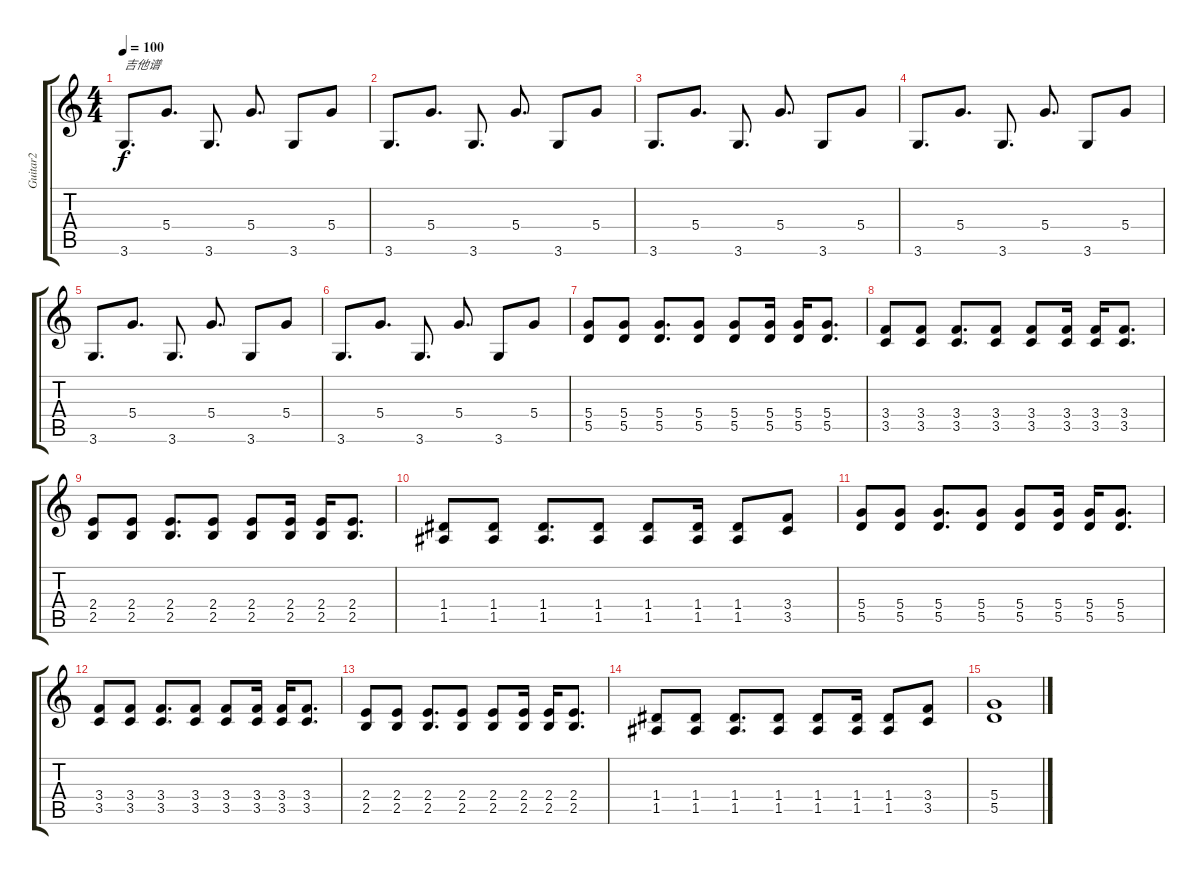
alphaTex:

\track ("Guitar2" "Guitar2") {instrument acousticguitarsteel}
\staff {score tabs}
\tuning (E4 B3 G3 D3 A2 E2) {hide}
\ts (4 4)
\tempo 100
\clef g2
\ks c
3.6.8{d txt "吉他谱" dy f instrument acousticguitarsteel} 5.4.8{d} 3.6.8{d} 5.4.8{d} 3.6.8 5.4.8 |
3.6.8{d} 5.4.8{d} 3.6.8{d} 5.4.8{d} 3.6.8 5.4.8 |
3.6.8{d} 5.4.8{d} 3.6.8{d} 5.4.8{d} 3.6.8 5.4.8 |
3.6.8{d} 5.4.8{d} 3.6.8{d} 5.4.8{d} 3.6.8 5.4.8 |
3.6.8{d} 5.4.8{d} 3.6.8{d} 5.4.8{d} 3.6.8 5.4.8 |
3.6.8{d} 5.4.8{d} 3.6.8{d} 5.4.8{d} 3.6.8 5.4.8 |
(5.4 5.5).8{volume 10 instrument distortionguitar} (5.4 5.5).8 (5.4 5.5).8{d} (5.4 5.5).8 (5.4 5.5).8 (5.4 5.5).16 (5.4 5.5).16 (5.4 5.5).8{d} |
(3.4 3.5).8 (3.4 3.5).8 (3.4 3.5).8{d} (3.4 3.5).8 (3.4 3.5).8 (3.4 3.5).16 (3.4 3.5).16 (3.4 3.5).8{d} |
(2.4 2.5).8 (2.4 2.5).8 (2.4 2.5).8{d} (2.4 2.5).8 (2.4 2.5).8 (2.4 2.5).16 (2.4 2.5).16 (2.4 2.5).8{d} |
(1.4 1.5).8 (1.4 1.5).8 (1.4 1.5).8{d} (1.4 1.5).8 (1.4 1.5).8 (1.4 1.5).16 (1.4 1.5).8 (3.4 3.5).8 |
(5.4 5.5).8{volume 10 instrument distortionguitar} (5.4 5.5).8 (5.4 5.5).8{d} (5.4 5.5).8 (5.4 5.5).8 (5.4 5.5).16 (5.4 5.5).16 (5.4 5.5).8{d} |
(3.4 3.5).8 (3.4 3.5).8 (3.4 3.5).8{d} (3.4 3.5).8 (3.4 3.5).8 (3.4 3.5).16 (3.4 3.5).16 (3.4 3.5).8{d} |
(2.4 2.5).8 (2.4 2.5).8 (2.4 2.5).8{d} (2.4 2.5).8 (2.4 2.5).8 (2.4 2.5).16 (2.4 2.5).16 (2.4 2.5).8{d} |
(1.4 1.5).8 (1.4 1.5).8 (1.4 1.5).8{d} (1.4 1.5).8 (1.4 1.5).8 (1.4 1.5).16 (1.4 1.5).8 (3.4 3.5).8 |
(5.4 5.5).1
